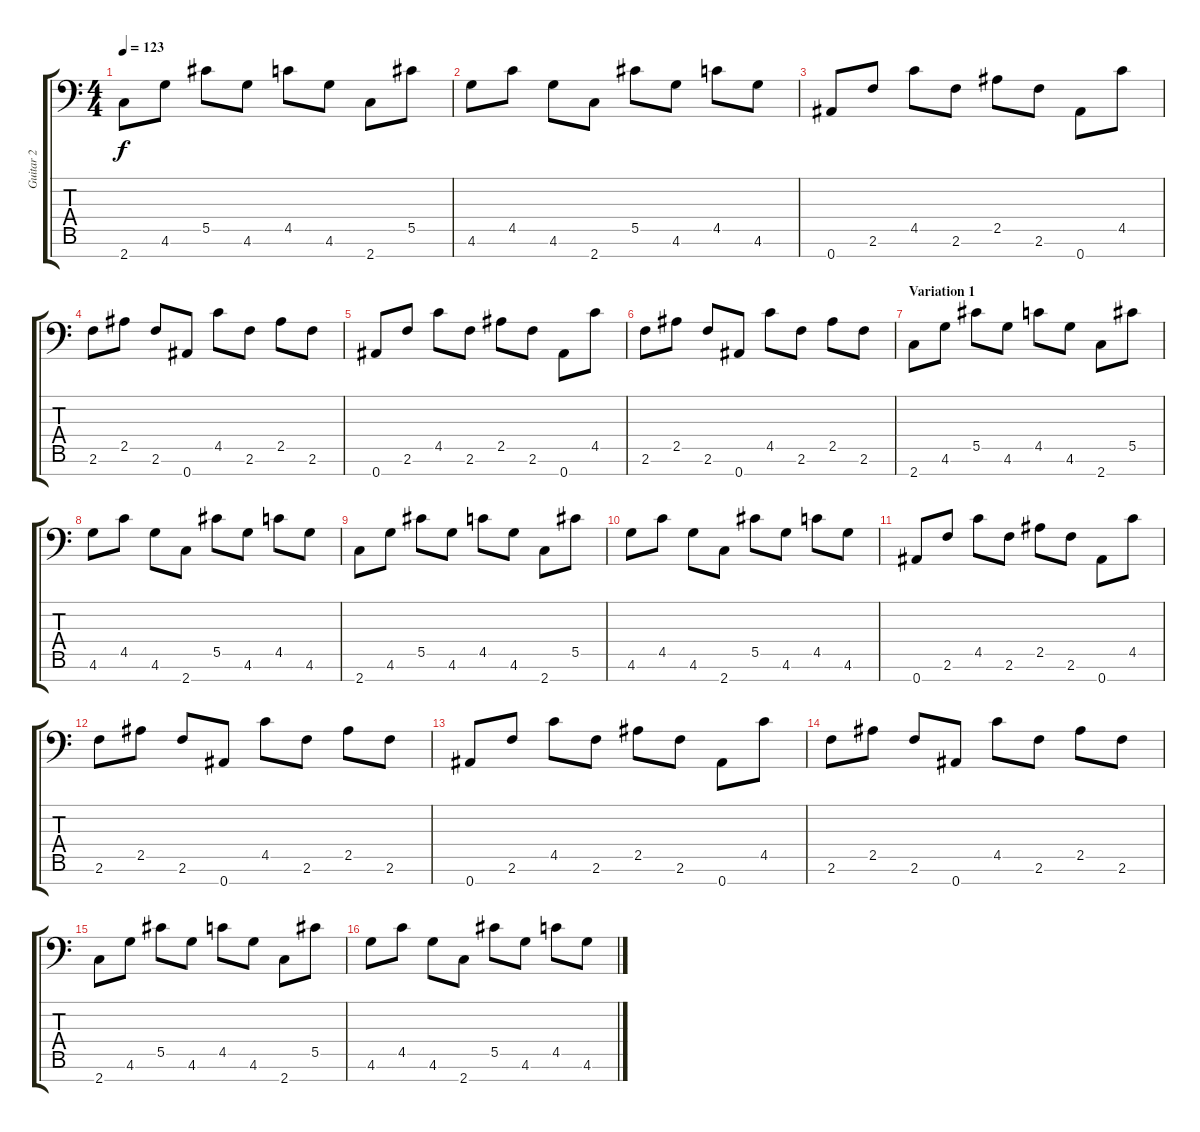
\track ("Guitar 2" "Guitar 2") {instrument distortionguitar}
\staff {score tabs}
\tuning (Eb4 Bb3 Gb3 Db3 Ab2 Eb2 Bb1) {hide}
\ts (4 4)
\tempo 123
\clef f4
\ks c
2.7.8{dy f} 4.6.8 5.5.8 4.6.8 4.5.8 4.6.8 2.7.8 5.5.8 |
4.6.8 4.5.8 4.6.8 2.7.8 5.5.8 4.6.8 4.5.8 4.6.8 |
0.7.8 2.6.8 4.5.8 2.6.8 2.5.8 2.6.8 0.7.8 4.5.8 |
2.6.8 2.5.8 2.6.8 0.7.8 4.5.8 2.6.8 2.5.8 2.6.8 |
0.7.8 2.6.8 4.5.8 2.6.8 2.5.8 2.6.8 0.7.8 4.5.8 |
2.6.8 2.5.8 2.6.8 0.7.8 4.5.8 2.6.8 2.5.8 2.6.8 |
\section ("" "Variation 1")
2.7.8 4.6.8 5.5.8 4.6.8 4.5.8 4.6.8 2.7.8 5.5.8 |
4.6.8 4.5.8 4.6.8 2.7.8 5.5.8 4.6.8 4.5.8 4.6.8 |
2.7.8 4.6.8 5.5.8 4.6.8 4.5.8 4.6.8 2.7.8 5.5.8 |
4.6.8 4.5.8 4.6.8 2.7.8 5.5.8 4.6.8 4.5.8 4.6.8 |
0.7.8 2.6.8 4.5.8 2.6.8 2.5.8 2.6.8 0.7.8 4.5.8 |
2.6.8 2.5.8 2.6.8 0.7.8 4.5.8 2.6.8 2.5.8 2.6.8 |
0.7.8 2.6.8 4.5.8 2.6.8 2.5.8 2.6.8 0.7.8 4.5.8 |
2.6.8 2.5.8 2.6.8 0.7.8 4.5.8 2.6.8 2.5.8 2.6.8 |
2.7.8 4.6.8 5.5.8 4.6.8 4.5.8 4.6.8 2.7.8 5.5.8 |
4.6.8 4.5.8 4.6.8 2.7.8 5.5.8 4.6.8 4.5.8 4.6.8
